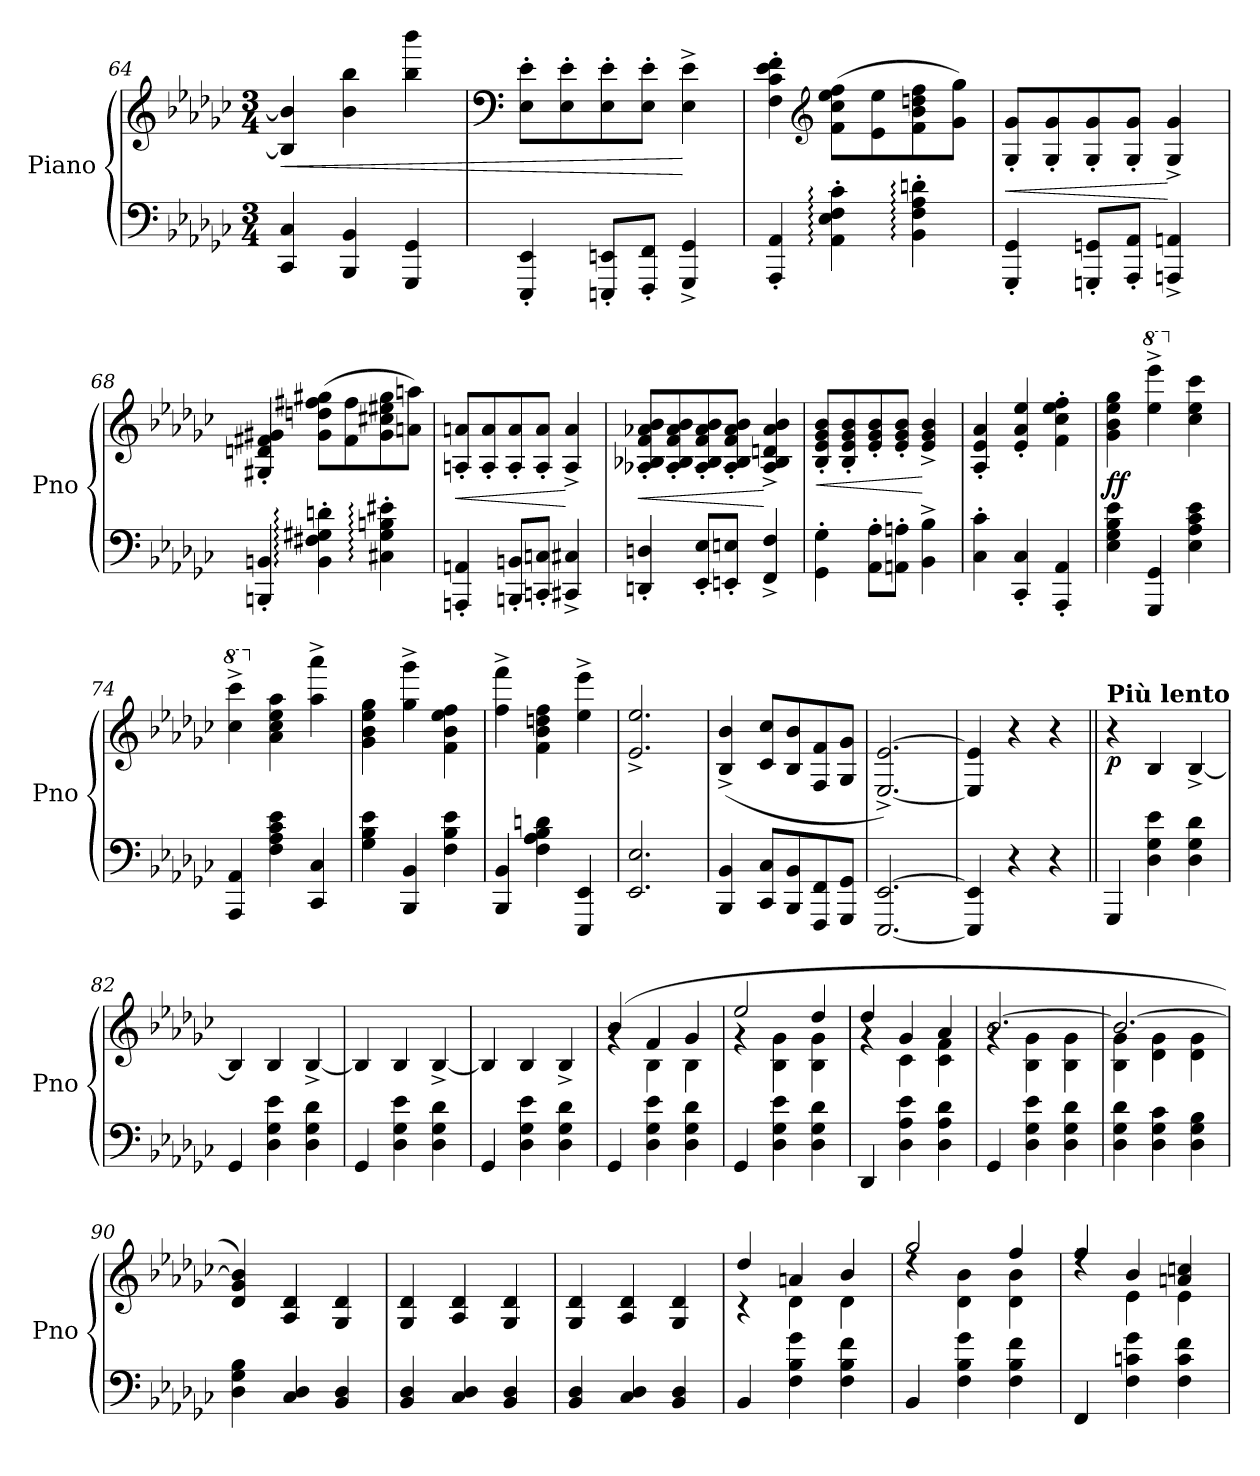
**kern	**kern	**dynam
*part1	*part1	*part1
*staff2	*staff1	*staff1/2
*I"Piano	*	*
*I'Pno	*	*
*clefF4	*clefG2	*
*k[b-e-a-d-g-c-]	*k[b-e-a-d-g-c-]	*
*M3/4	*M3/4	*
=64	=64	=64
!	!	!LO:HP:b
4CC-/ 4C-/	4B-/] 4b-/]	<
4BBB-/ 4BB-/	4b-\ 4bb-\	.
4GGG-/ 4GG-/	4bb-\ 4bbb-\	.
=65	=65	=65
*	*clefF4	*
4EEE-/' 4EE-/'	8E-\' 8e-\'L	.
.	8E-\' 8e-\'	.
8EEEn/' 8EEn/'L	8E-\' 8e-\'	.
8FFF/' 8FF/'J	8E-\' 8e-\'J	.
4GGG-/^ 4GG-/^	4E-\^ 4e-\^	[
=66	=66	=66
4AAA-/' 4AA-/'	4F\' 4c-\' 4e-\' 4f\'	.
*	*clefG2	*
4AA-\:' 4E-\:' 4F\:' 4c-\:'	(>8f\ 8cc-\ 8ee-\ 8ff\L	.
.	8e-\ 8ee-\	.
4BB-\:' 4F\:' 4A-\:' 4dn\:'	8f\ 8b-\ 8ddn\ 8ff\	.
.	8g-\ 8gg-\J)	.
=67	=67	=67
!	!	!LO:HP:b
4GGG-/' 4GG-/'	8G-/' 8g-/'L	<
.	8G-/' 8g-/'	.
8GGGn/' 8GGn/'L	8G-/' 8g-/'	.
8AAA-/' 8AA-/'J	8G-/' 8g-/'J	.
4AAAn/^ 4AAn/^	4G-/^ 4g-/^	[
!!LO:LB:g=z
=68	=68	=68
4BBBn/' 4BBn/'	4G#X/' 4dn/' 4f#X/' 4g#X/'	.
4BB\:' 4F#X\:' 4G#X\:' 4dn\:'	(>8g#\ 8ddn\ 8ff#X\ 8gg#X\L	.
.	8f#\ 8ff#\	.
4C#X\:' 4G#\:' 4Bn\:' 4e#X\:'	8g#\ 8cc#X\ 8ee#X\ 8gg#\	.
.	8an\ 8aan\J)	.
=69	=69	=69
!	!	!LO:HP:b
4AAAn/' 4AAn/'	8An/' 8an/'L	<
.	8A/' 8a/'	.
8BBBn/' 8BBn/'L	8A/' 8a/'	.
8CCn/' 8Cn/'J	8A/' 8a/'J	.
4CC#X/^ 4C#X/^	4A/^ 4a/^	[
=70	=70	=70
!	!	!LO:HP:b
4DDn/' 4Dn/'	8A-X/' 8B-X/' 8f/' 8a-X/' 8b-/'L	<
.	8A-/' 8B-/' 8f/' 8a-/' 8b-/'	.
8EE-/' 8E-/'L	8A-/' 8B-/' 8f/' 8a-/' 8b-/'	.
8EEn/' 8En/'J	8A-/' 8B-/' 8f/' 8a-/' 8b-/'J	.
4FF/^ 4F/^	4A-/^ 4B-/^ 4dn/^ 4a-/^ 4b-/^	[
=71	=71	=71
!	!	!LO:HP:b
4GG-\' 4G-\'	8B-/' 8e-/' 8g-/' 8b-/'L	<
.	8B-/' 8e-/' 8g-/' 8b-/'	.
8AA-\' 8A-\'L	8e-/' 8g-/' 8b-/'	.
8AAn\' 8An\'J	8e-/' 8g-/' 8b-/'J	.
4BB-\^ 4B-\^	4e-/^ 4g-/^ 4b-/^	[
!!LO:LB:g=z
=72	=72	=72
4C-\' 4c-\'	4A-/' 4e-/' 4a-/'	.
4CC-/' 4C-/'	4e-/' 4a-/' 4ee-/'	.
4AAA-/' 4AA-/'	4f\' 4cc-\' 4ee-\' 4ff\'	.
!!LO:PB:g=z
=73	=73	=73
!	!	!LO:DY:b
4E-\ 4G-\ 4B-\ 4e-\	4g-\ 4b-\ 4ee-\ 4gg-\	ff
*	*8va	*
4GGG-/ 4GG-/	4eee-\^ 4eeee-\^	.
*	*X8va	*
4E-\ 4A-\ 4c-\ 4e-\	4cc-\ 4ee-\ 4ccc-\	.
=74	=74	=74
*	*8va	*
4AAA-/ 4AA-/	4ccc-\^ 4cccc-\^	.
*	*X8va	*
4F\ 4A-\ 4c-\ 4e-\	4a-\ 4cc-\ 4ee-\ 4aa-\	.
4CC-/ 4C-/	4aa-\^ 4aaa-\^	.
=75	=75	=75
4G-\ 4B-\ 4e-\	4g-\ 4b-\ 4ee-\ 4gg-\	.
4BBB-/ 4BB-/	4gg-\^ 4ggg-\^	.
4F\ 4B-\ 4e-\	4f\ 4b-\ 4ee-\ 4ff\	.
=76	=76	=76
4BBB-/ 4BB-/	4ff\^ 4fff\^	.
4F\ 4A-\ 4B-\ 4dn\	4f\ 4b-\ 4ddn\ 4ff\	.
4EEE-/ 4EE-/	4ee-\^ 4eee-\^	.
=77	=77	=77
2.EE-/ 2.E-/	2.e-/^ 2.ee-/^	.
=78	=78	=78
4BBB-/ 4BB-/	(<4B-/^ 4b-/^	.
8CC-/ 8C-/L	8c-/ 8cc-/L	.
8BBB-/ 8BB-/	8B-/ 8b-/	.
8FFF/ 8FF/	8F/ 8f/	.
8GGG-/ 8GG-/J	8G-/ 8g-/J	.
=79	=79	=79
[2.EEE-/ [2.EE-/	[2.E-/^ [2.e-/^)	.
=80	=80	=80
4EEE-/] 4EE-/]	4E-/] 4e-/]	.
4r	4r	.
4r	4r	.
!!LO:PB:g=z
=81||	=81||	=81||
!	!LO:TX:a:B:t=Più lento	!
!	!	!LO:DY:b
4GGG-/	4r	p
4D-\ 4G-\ 4e-\	4B-/	.
4D-\ 4G-\ 4d-\	[4B-^/	.
=82	=82	=82
4GG-/	4B-/]	.
4D-\ 4G-\ 4e-\	4B-/	.
4D-\ 4G-\ 4d-\	[4B-^/	.
=83	=83	=83
4GG-/	4B-/]	.
4D-\ 4G-\ 4e-\	4B-/	.
4D-\ 4G-\ 4d-\	[4B-^/	.
=84	=84	=84
4GG-/	4B-/]	.
4D-\ 4G-\ 4e-\	4B-/	.
4D-\ 4G-\ 4d-\	4B-^/	.
=85	=85	=85
*	*^	*
4GG-/	(>4b-/	4rg	.
4D-\ 4G-\ 4e-\	4f/	4B-\	.
4D-\ 4G-\ 4d-\	4g-/	4B-\	.
=86	=86	=86	=86
4GG-/	2ee-/	4rg	.
4D-\ 4G-\ 4e-\	.	4B-\ 4g-\	.
4D-\ 4G-\ 4d-\	4dd-/	4B-\ 4g-\	.
=87	=87	=87	=87
4DD-/	4dd-/	4rg	.
4D-\ 4A-\ 4e-\	4g-/	4c-\	.
4D-\ 4A-\ 4d-\	4a-/	4c-\ 4f\	.
=88	=88	=88	=88
4GG-/	[2.b-/	4rg	.
4D-\ 4G-\ 4e-\	.	4B-\ 4g-\	.
4D-\ 4G-\ 4d-\	.	4B-\ 4g-\	.
!!LO:LB:g=z	!!
=89	=89	=89	=89
4D-\ 4G-\ 4d-\	2.b-/_	4B-\ 4g-\	.
4D-\ 4G-\ 4c-\	.	4d-\ 4g-\	.
4D-\ 4G-\ 4B-\	.	4d-\ 4g-\	.
*	*v	*v	*
=90	=90	=90
4D-\ 4G-\ 4B-\	4d-/ 4g-/ 4b-/])	.
4C-/ 4D-/	4A-/ 4d-/	.
4BB-/ 4D-/	4G-/ 4d-/	.
!!LO:PB:g=z
=91	=91	=91
4BB-/ 4D-/	4G-/ 4d-/	.
4C-/ 4D-/	4A-/ 4d-/	.
4BB-/ 4D-/	4G-/ 4d-/	.
=92	=92	=92
4BB-/ 4D-/	4G-/ 4d-/	.
4C-/ 4D-/	4A-/ 4d-/	.
4BB-/ 4D-/	4G-/ 4d-/	.
=93	=93	=93
*	*^	*
4BB-/	4dd-/	4r	.
4F\ 4B-\ 4g-\	4an/	4d-\	.
4F\ 4B-\ 4f\	4b-/	4d-\	.
=94	=94	=94	=94
4BB-/	2gg-/	4rdd	.
4F\ 4B-\ 4g-\	.	4d-\ 4b-\	.
4F\ 4B-\ 4f\	4ff/	4d-\ 4b-\	.
=95	=95	=95	=95
4FF/	4ff/	4rdd	.
4F\ 4cn\ 4g-\	4b-/	4e-\	.
4F\ 4c\ 4f\	4an/ 4ccn/	4e-\	.
*	*v	*v	*
=	=	=
*-	*-	*-
